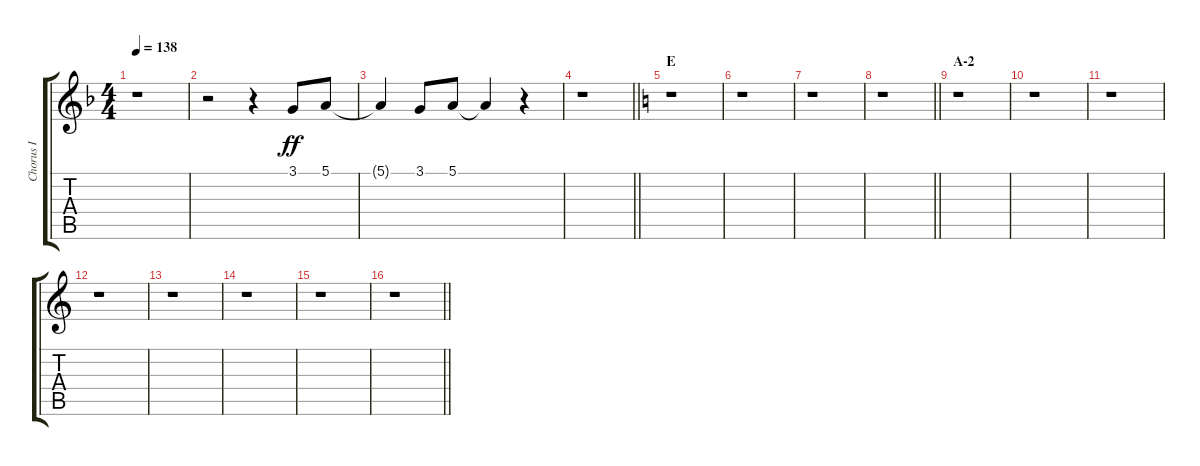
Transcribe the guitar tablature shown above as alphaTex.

\track ("Chorus I" "Chorus I") {instrument voiceoohs}
\staff {score tabs}
\tuning (E4 B3 G3 D3 A2 E2) {hide}
\ts (4 4)
\tempo 138
\clef g2
\ks f
r.1{dy ff} |
r.2 r.4 3.1.8 5.1.8 |
5.1{t}.4 3.1.8 5.1.8 5.1{t}.4 r.4 |
\barLineRight lightlight
r.1 |
\section ("" "E")
\ks c
r.1 |
r.1 |
r.1 |
\barLineRight lightlight
r.1 |
\section ("" "A-2")
r.1 |
r.1 |
r.1 |
r.1 |
r.1 |
r.1 |
r.1 |
\barLineRight lightlight
r.1
